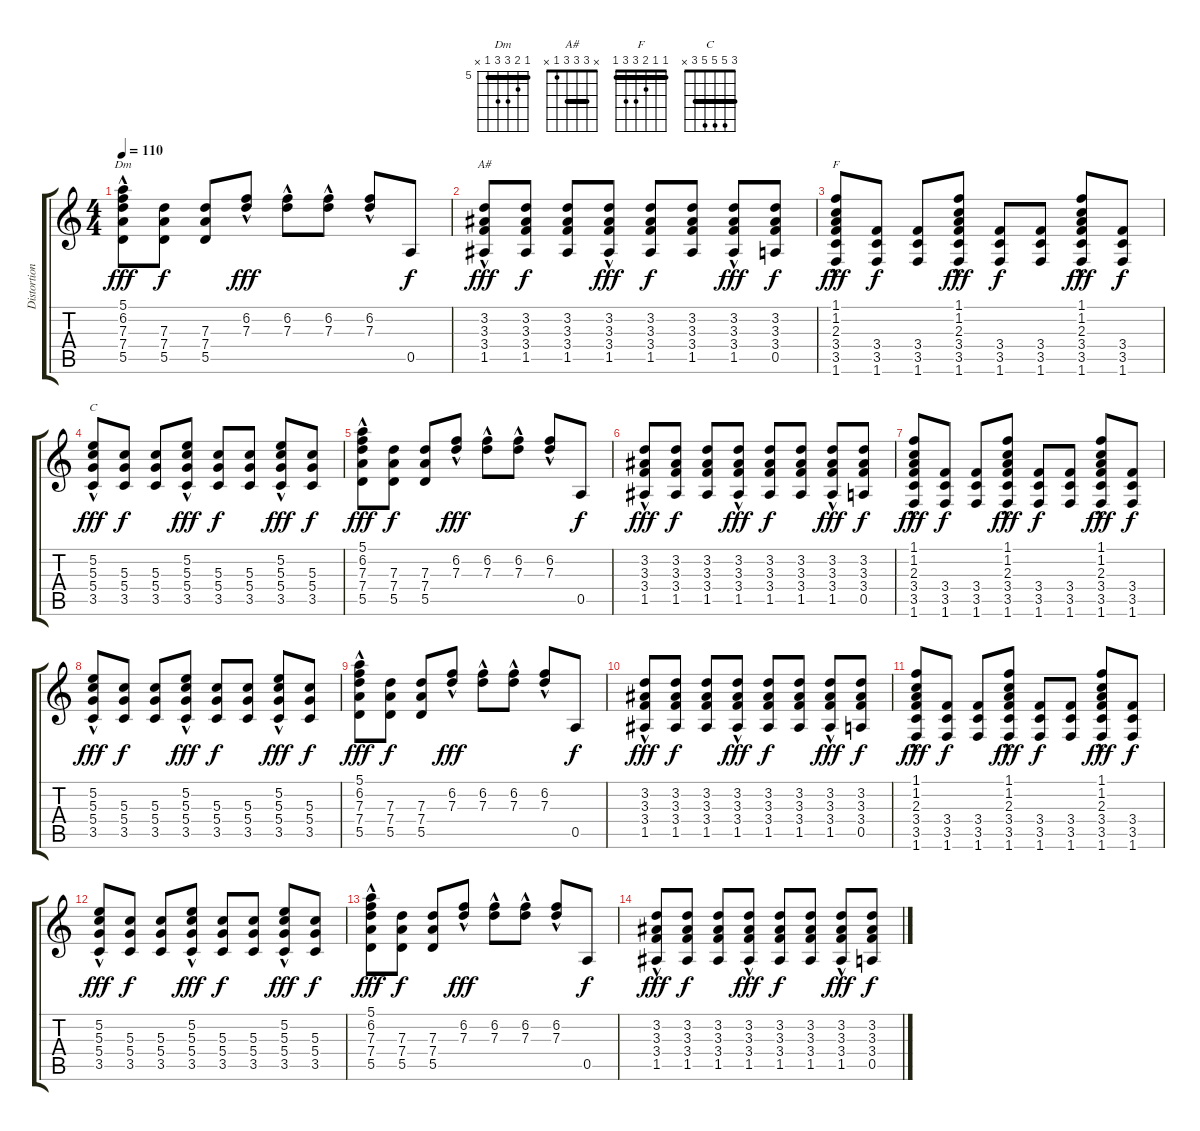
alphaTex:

\track ("Distortion Guitar" "Distortion") {instrument distortionguitar}
\staff {score tabs}
\tuning (E4 B3 G3 D3 A2 E2) {hide}
\chord ("Dm" 5 6 7 7 5 x) {firstfret 5 barre 5}
\chord ("A#" x 3 3 3 1 x) {barre 3}
\chord ("F" 1 1 2 3 3 1) {barre 1}
\chord ("C" 3 5 5 5 3 x) {barre 3}
\ts (4 4)
\tempo 110
\clef g2
\ks c
(5.1{hac} 6.2{hac} 7.3{hac} 7.4{hac} 5.5{hac}).8{ch "Dm" dy fff} (7.3 7.4 5.5).8{dy f} (7.3 7.4 5.5).8 (6.2{hac} 7.3{hac}).8{dy fff} (6.2{hac} 7.3{hac}).8 (6.2{hac} 7.3{hac}).8 (6.2{hac} 7.3{hac}).8 0.5.8{dy f} |
(3.2 3.3 3.4 1.5{hac}).8{ch "A#" dy fff} (3.2 3.3 3.4 1.5).8{dy f} (3.2 3.3 3.4 1.5).8 (3.2 3.3 3.4 1.5{hac}).8{dy fff} (3.2 3.3 3.4 1.5).8{dy f} (3.2 3.3 3.4 1.5).8 (3.2 3.3 3.4 1.5{hac}).8{dy fff} (3.2 3.3 3.4 0.5).8{dy f} |
(1.1{hac} 1.2{hac} 2.3{hac} 3.4{hac} 3.5{hac} 1.6{hac}).8{ch "F" dy fff} (3.4 3.5 1.6).8{dy f} (3.4 3.5 1.6).8 (1.1{hac} 1.2{hac} 2.3{hac} 3.4{hac} 3.5{hac} 1.6{hac}).8{dy fff} (3.4 3.5 1.6).8{dy f} (3.4 3.5 1.6).8 (1.1{hac} 1.2{hac} 2.3{hac} 3.4{hac} 3.5{hac} 1.6{hac}).8{dy fff} (3.4 3.5 1.6).8{dy f} |
(5.2{hac} 5.3{hac} 5.4{hac} 3.5{hac}).8{ch "C" dy fff} (5.3 5.4 3.5).8{dy f} (5.3 5.4 3.5).8 (5.2{hac} 5.3{hac} 5.4{hac} 3.5{hac}).8{dy fff} (5.3 5.4 3.5).8{dy f} (5.3 5.4 3.5).8 (5.2{hac} 5.3{hac} 5.4{hac} 3.5{hac}).8{dy fff} (5.3 5.4 3.5).8{dy f} |
(5.1{hac} 6.2{hac} 7.3{hac} 7.4{hac} 5.5{hac}).8{dy fff} (7.3 7.4 5.5).8{dy f} (7.3 7.4 5.5).8 (6.2{hac} 7.3{hac}).8{dy fff} (6.2{hac} 7.3{hac}).8 (6.2{hac} 7.3{hac}).8 (6.2{hac} 7.3{hac}).8 0.5.8{dy f} |
(3.2 3.3 3.4 1.5{hac}).8{dy fff} (3.2 3.3 3.4 1.5).8{dy f} (3.2 3.3 3.4 1.5).8 (3.2 3.3 3.4 1.5{hac}).8{dy fff} (3.2 3.3 3.4 1.5).8{dy f} (3.2 3.3 3.4 1.5).8 (3.2 3.3 3.4 1.5{hac}).8{dy fff} (3.2 3.3 3.4 0.5).8{dy f} |
(1.1{hac} 1.2{hac} 2.3{hac} 3.4{hac} 3.5{hac} 1.6{hac}).8{dy fff} (3.4 3.5 1.6).8{dy f} (3.4 3.5 1.6).8 (1.1{hac} 1.2{hac} 2.3{hac} 3.4{hac} 3.5{hac} 1.6{hac}).8{dy fff} (3.4 3.5 1.6).8{dy f} (3.4 3.5 1.6).8 (1.1{hac} 1.2{hac} 2.3{hac} 3.4{hac} 3.5{hac} 1.6{hac}).8{dy fff} (3.4 3.5 1.6).8{dy f} |
(5.2{hac} 5.3{hac} 5.4{hac} 3.5{hac}).8{dy fff} (5.3 5.4 3.5).8{dy f} (5.3 5.4 3.5).8 (5.2{hac} 5.3{hac} 5.4{hac} 3.5{hac}).8{dy fff} (5.3 5.4 3.5).8{dy f} (5.3 5.4 3.5).8 (5.2{hac} 5.3{hac} 5.4{hac} 3.5{hac}).8{dy fff} (5.3 5.4 3.5).8{dy f} |
(5.1{hac} 6.2{hac} 7.3{hac} 7.4{hac} 5.5{hac}).8{dy fff} (7.3 7.4 5.5).8{dy f} (7.3 7.4 5.5).8 (6.2{hac} 7.3{hac}).8{dy fff} (6.2{hac} 7.3{hac}).8 (6.2{hac} 7.3{hac}).8 (6.2{hac} 7.3{hac}).8 0.5.8{dy f} |
(3.2 3.3 3.4 1.5{hac}).8{dy fff} (3.2 3.3 3.4 1.5).8{dy f} (3.2 3.3 3.4 1.5).8 (3.2 3.3 3.4 1.5{hac}).8{dy fff} (3.2 3.3 3.4 1.5).8{dy f} (3.2 3.3 3.4 1.5).8 (3.2 3.3 3.4 1.5{hac}).8{dy fff} (3.2 3.3 3.4 0.5).8{dy f} |
(1.1{hac} 1.2{hac} 2.3{hac} 3.4{hac} 3.5{hac} 1.6{hac}).8{dy fff} (3.4 3.5 1.6).8{dy f} (3.4 3.5 1.6).8 (1.1{hac} 1.2{hac} 2.3{hac} 3.4{hac} 3.5{hac} 1.6{hac}).8{dy fff} (3.4 3.5 1.6).8{dy f} (3.4 3.5 1.6).8 (1.1{hac} 1.2{hac} 2.3{hac} 3.4{hac} 3.5{hac} 1.6{hac}).8{dy fff} (3.4 3.5 1.6).8{dy f} |
(5.2{hac} 5.3{hac} 5.4{hac} 3.5{hac}).8{dy fff} (5.3 5.4 3.5).8{dy f} (5.3 5.4 3.5).8 (5.2{hac} 5.3{hac} 5.4{hac} 3.5{hac}).8{dy fff} (5.3 5.4 3.5).8{dy f} (5.3 5.4 3.5).8 (5.2{hac} 5.3{hac} 5.4{hac} 3.5{hac}).8{dy fff} (5.3 5.4 3.5).8{dy f} |
(5.1{hac} 6.2{hac} 7.3{hac} 7.4{hac} 5.5{hac}).8{dy fff} (7.3 7.4 5.5).8{dy f} (7.3 7.4 5.5).8 (6.2{hac} 7.3{hac}).8{dy fff} (6.2{hac} 7.3{hac}).8 (6.2{hac} 7.3{hac}).8 (6.2{hac} 7.3{hac}).8 0.5.8{dy f} |
(3.2 3.3 3.4 1.5{hac}).8{dy fff} (3.2 3.3 3.4 1.5).8{dy f} (3.2 3.3 3.4 1.5).8 (3.2 3.3 3.4 1.5{hac}).8{dy fff} (3.2 3.3 3.4 1.5).8{dy f} (3.2 3.3 3.4 1.5).8 (3.2 3.3 3.4 1.5{hac}).8{dy fff} (3.2 3.3 3.4 0.5).8{dy f}
